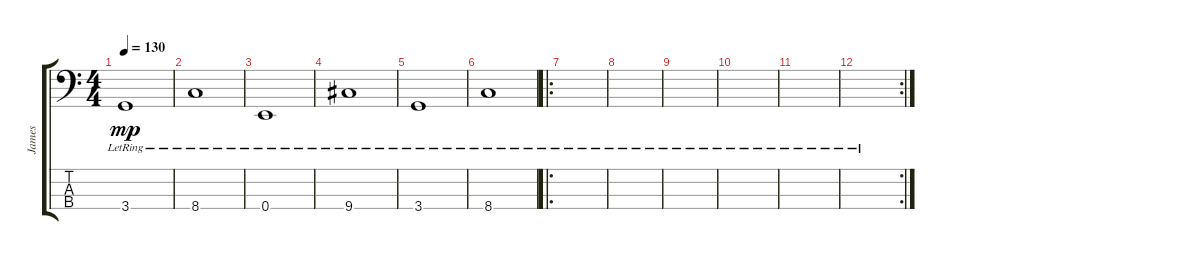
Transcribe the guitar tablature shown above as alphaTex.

\track ("James" "James") {instrument electricbassfinger}
\staff {score tabs}
\tuning (G2 D2 A1 E1) {hide}
\ts (4 4)
\tempo 130
\clef f4
\ks c
3.4{lr}.1{dy mp} |
8.4{lr}.1 |
0.4{lr}.1 |
9.4{lr}.1 |
3.4{lr}.1 |
8.4{lr}.1 |
\ro
|
|
|
|
|
\rc 2
